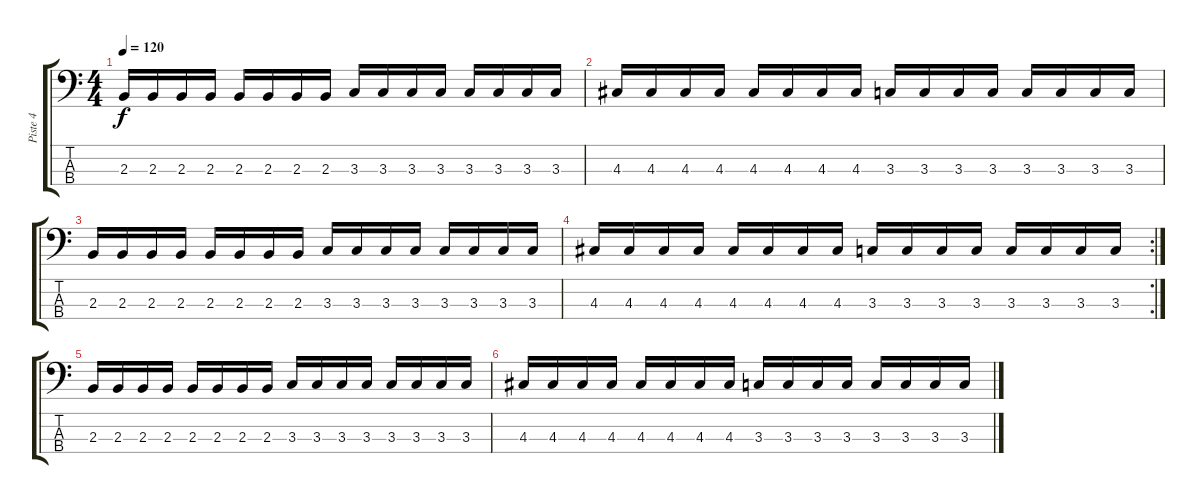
\track ("Piste 4" "Piste 4") {instrument slapbass2}
\staff {score tabs}
\tuning (G2 D2 A1 E1) {hide}
\ts (4 4)
\tempo 120
\clef f4
\ks c
2.3.16{dy f} 2.3.16 2.3.16 2.3.16 2.3.16 2.3.16 2.3.16 2.3.16 3.3.16 3.3.16 3.3.16 3.3.16 3.3.16 3.3.16 3.3.16 3.3.16 |
4.3.16 4.3.16 4.3.16 4.3.16 4.3.16 4.3.16 4.3.16 4.3.16 3.3.16 3.3.16 3.3.16 3.3.16 3.3.16 3.3.16 3.3.16 3.3.16 |
2.3.16 2.3.16 2.3.16 2.3.16 2.3.16 2.3.16 2.3.16 2.3.16 3.3.16 3.3.16 3.3.16 3.3.16 3.3.16 3.3.16 3.3.16 3.3.16 |
\rc 2
4.3.16 4.3.16 4.3.16 4.3.16 4.3.16 4.3.16 4.3.16 4.3.16 3.3.16 3.3.16 3.3.16 3.3.16 3.3.16 3.3.16 3.3.16 3.3.16 |
2.3.16 2.3.16 2.3.16 2.3.16 2.3.16 2.3.16 2.3.16 2.3.16 3.3.16 3.3.16 3.3.16 3.3.16 3.3.16 3.3.16 3.3.16 3.3.16 |
4.3.16 4.3.16 4.3.16 4.3.16 4.3.16 4.3.16 4.3.16 4.3.16 3.3.16 3.3.16 3.3.16 3.3.16 3.3.16 3.3.16 3.3.16 3.3.16
